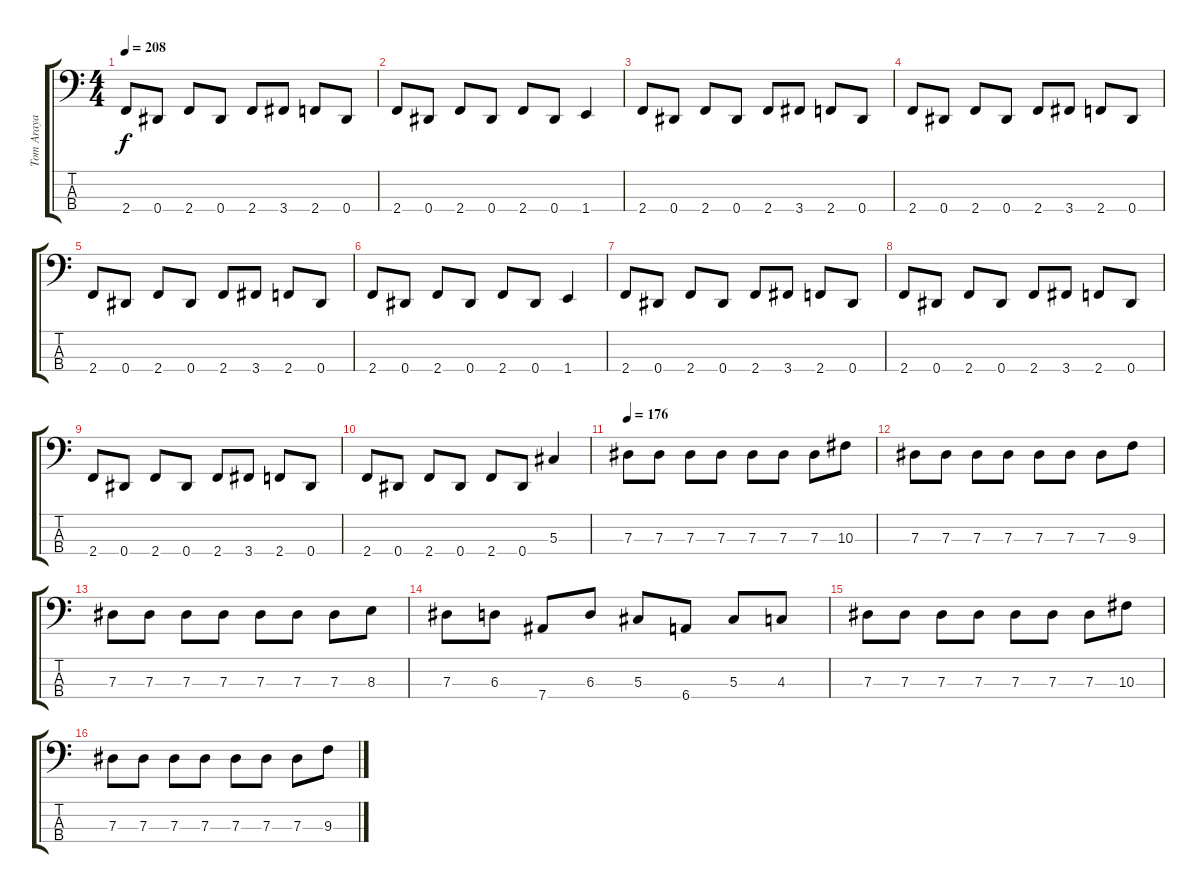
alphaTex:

\track ("Tom Araya (Bass)" "Tom Araya ") {instrument electricbassfinger}
\staff {score tabs}
\tuning (Gb2 Db2 Ab1 Eb1) {hide}
\ts (4 4)
\tempo 208
\clef f4
\ks c
2.4.8{dy f} 0.4.8 2.4.8 0.4.8 2.4.8 3.4.8 2.4.8 0.4.8 |
2.4.8 0.4.8 2.4.8 0.4.8 2.4.8 0.4.8 1.4.4 |
2.4.8 0.4.8 2.4.8 0.4.8 2.4.8 3.4.8 2.4.8 0.4.8 |
2.4.8 0.4.8 2.4.8 0.4.8 2.4.8 3.4.8 2.4.8 0.4.8 |
2.4.8 0.4.8 2.4.8 0.4.8 2.4.8 3.4.8 2.4.8 0.4.8 |
2.4.8 0.4.8 2.4.8 0.4.8 2.4.8 0.4.8 1.4.4 |
2.4.8 0.4.8 2.4.8 0.4.8 2.4.8 3.4.8 2.4.8 0.4.8 |
2.4.8 0.4.8 2.4.8 0.4.8 2.4.8 3.4.8 2.4.8 0.4.8 |
2.4.8 0.4.8 2.4.8 0.4.8 2.4.8 3.4.8 2.4.8 0.4.8 |
2.4.8 0.4.8 2.4.8 0.4.8 2.4.8 0.4.8 5.3.4 |
\tempo 176
7.3.8 7.3.8 7.3.8 7.3.8 7.3.8 7.3.8 7.3.8 10.3.8 |
7.3.8 7.3.8 7.3.8 7.3.8 7.3.8 7.3.8 7.3.8 9.3.8 |
7.3.8 7.3.8 7.3.8 7.3.8 7.3.8 7.3.8 7.3.8 8.3.8 |
7.3.8 6.3.8 7.4.8 6.3.8 5.3.8 6.4.8 5.3.8 4.3.8 |
7.3.8 7.3.8 7.3.8 7.3.8 7.3.8 7.3.8 7.3.8 10.3.8 |
7.3.8 7.3.8 7.3.8 7.3.8 7.3.8 7.3.8 7.3.8 9.3.8
